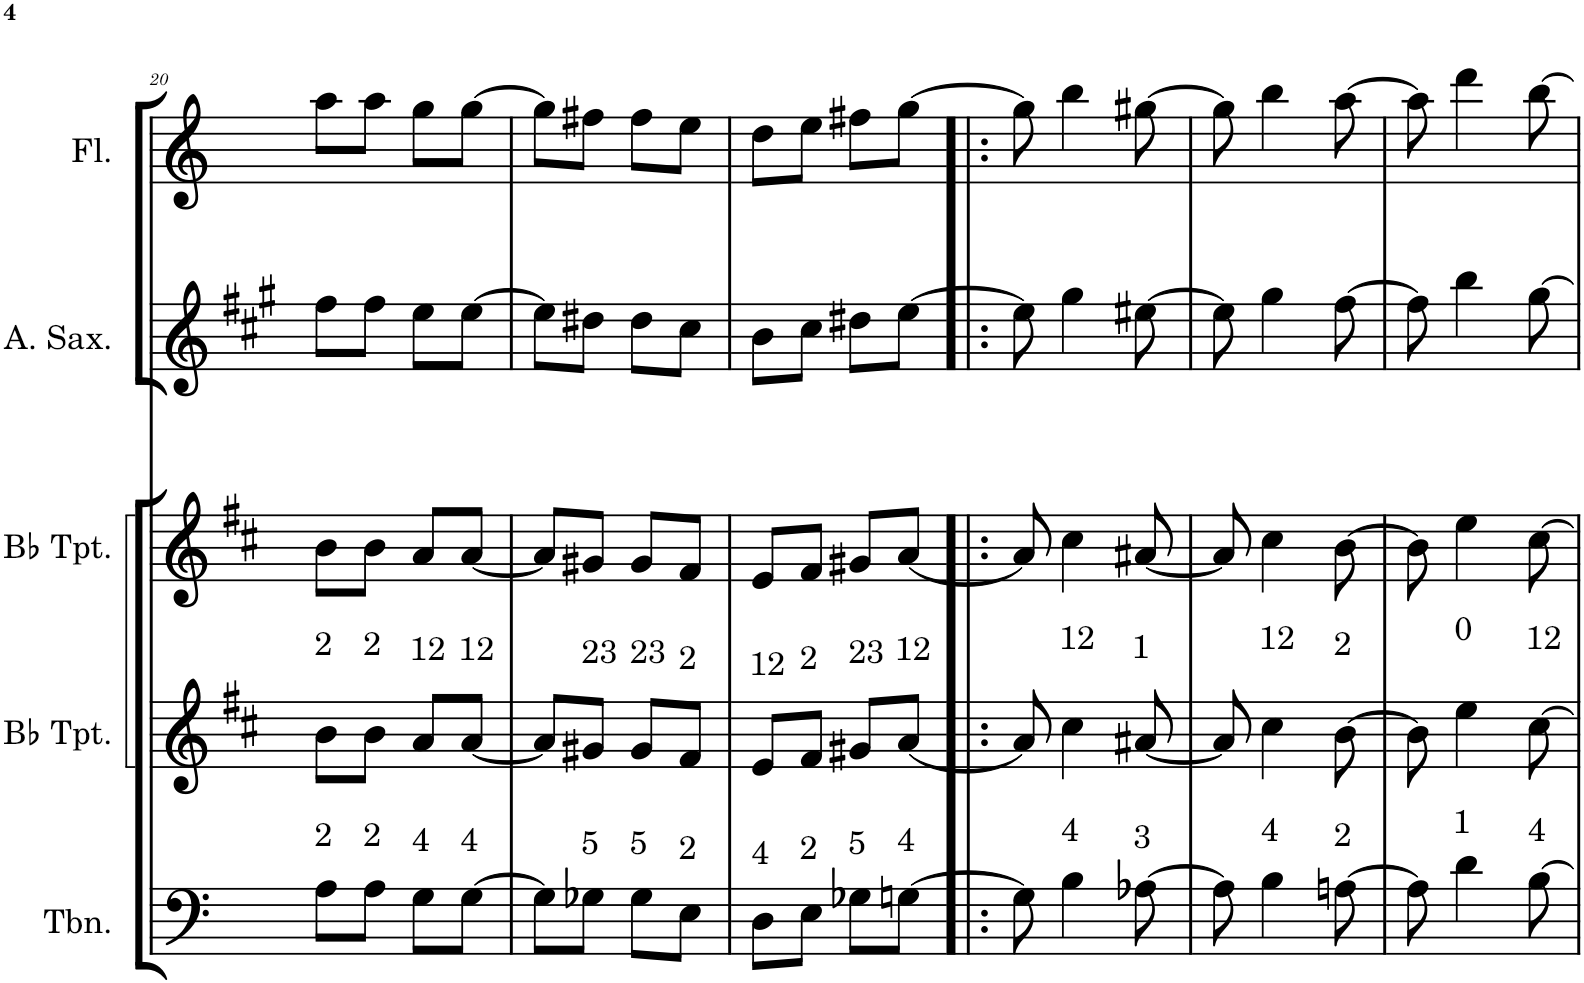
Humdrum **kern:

**kern	**kern	**kern	**kern	**kern
*part5	*part4	*part3	*part2	*part1
*staff5	*staff4	*staff3	*staff2	*staff1
*I"C clavF	*I"Bb	*I"Bb - Pirata	*I"Eb	*I"C clavG
!!LO:PB:g=z
*clefF4	*clefG2	*clefG2	*clefG2	*clefG2
*	*Trd1c2	*Trd1c2	*Trd5c9	*
*k[]	*k[f#c#]	*k[f#c#]	*k[f#c#g#]	*k[]
*M2/4	*M2/4	*M2/4	*M2/4	*M2/4
=20	=20	=20	=20	=20
!	!LO:TX:a:t=2	!	!	!
!LO:TX:a:t=2	!	!	!	!
8A\L	8b\L	8b\L	8ff#\L	8aa\L
!	!LO:TX:a:t=2	!	!	!
!LO:TX:a:t=2	!	!	!	!
8A\J	8b\J	8b\J	8ff#\J	8aa\J
!	!LO:TX:a:t=12	!	!	!
!LO:TX:a:t=4	!	!	!	!
8G\L	8a/L	8a/L	8ee\L	8gg\L
!	!LO:TX:a:t=12	!	!	!
!LO:TX:a:t=4	!	!	!	!
[8G\J	[8a/J	[8a/J	[8ee\J	[8gg\J
=21	=21	=21	=21	=21
8G\L]	8a/L]	8a/L]	8ee\L]	8gg\L]
!	!LO:TX:a:t=23	!	!	!
!LO:TX:a:t=5	!	!	!	!
8G-X\J	8g#X/J	8g#X/J	8dd#X\J	8ff#X\J
!	!LO:TX:a:t=23	!	!	!
!LO:TX:a:t=5	!	!	!	!
8G-\L	8g#/L	8g#/L	8dd#\L	8ff#\L
!	!LO:TX:a:t=2	!	!	!
!LO:TX:a:t=2	!	!	!	!
8E\J	8f#/J	8f#/J	8cc#\J	8ee\J
=22	=22	=22	=22	=22
!	!LO:TX:a:t=12	!	!	!
!LO:TX:a:t=4	!	!	!	!
8D\L	8e/L	8e/L	8b\L	8dd\L
!	!LO:TX:a:t=2	!	!	!
!LO:TX:a:t=2	!	!	!	!
8E\J	8f#/J	8f#/J	8cc#\J	8ee\J
!	!LO:TX:a:t=23	!	!	!
!LO:TX:a:t=5	!	!	!	!
8G-X\L	8g#X/L	8g#X/L	8dd#X\L	8ff#X\L
!	!LO:TX:a:t=12	!	!	!
!LO:TX:a:t=4	!	!	!	!
[8Gn\J	[8a/J	[8a/J	[8ee\J	[8gg\J
=23!|:	=23!|:	=23!|:	=23!|:	=23!|:
8G\]	8a/]	8a/]	8ee\]	8gg\]
!	!LO:TX:a:t=12	!	!	!
!LO:TX:a:t=4	!	!	!	!
4B\	4cc#\	4cc#\	4gg#\	4bb\
!	!LO:TX:a:t=1	!	!	!
!LO:TX:a:t=3	!	!	!	!
[8A-X\	[8a#X/	[8a#X/	[8ee#X\	[8gg#X\
=24	=24	=24	=24	=24
8A-\]	8a#/]	8a#/]	8ee#\]	8gg#\]
!	!LO:TX:a:t=12	!	!	!
!LO:TX:a:t=4	!	!	!	!
4B\	4cc#\	4cc#\	4gg#\	4bb\
!	!LO:TX:a:t=2	!	!	!
!LO:TX:a:t=2	!	!	!	!
[8An\	[8b\	[8b\	[8ff#\	[8aa\
=25	=25	=25	=25	=25
8A\]	8b\]	8b\]	8ff#\]	8aa\]
!	!LO:TX:a:t=0	!	!	!
!LO:TX:a:t=1	!	!	!	!
4d\	4ee\	4ee\	4bb\	4ddd\
!	!LO:TX:a:t=12	!	!	!
!LO:TX:a:t=4	!	!	!	!
[8B\	[8cc#\	[8cc#\	[8gg#\	[8bb\
=	=	=	=	=
*-	*-	*-	*-	*-
